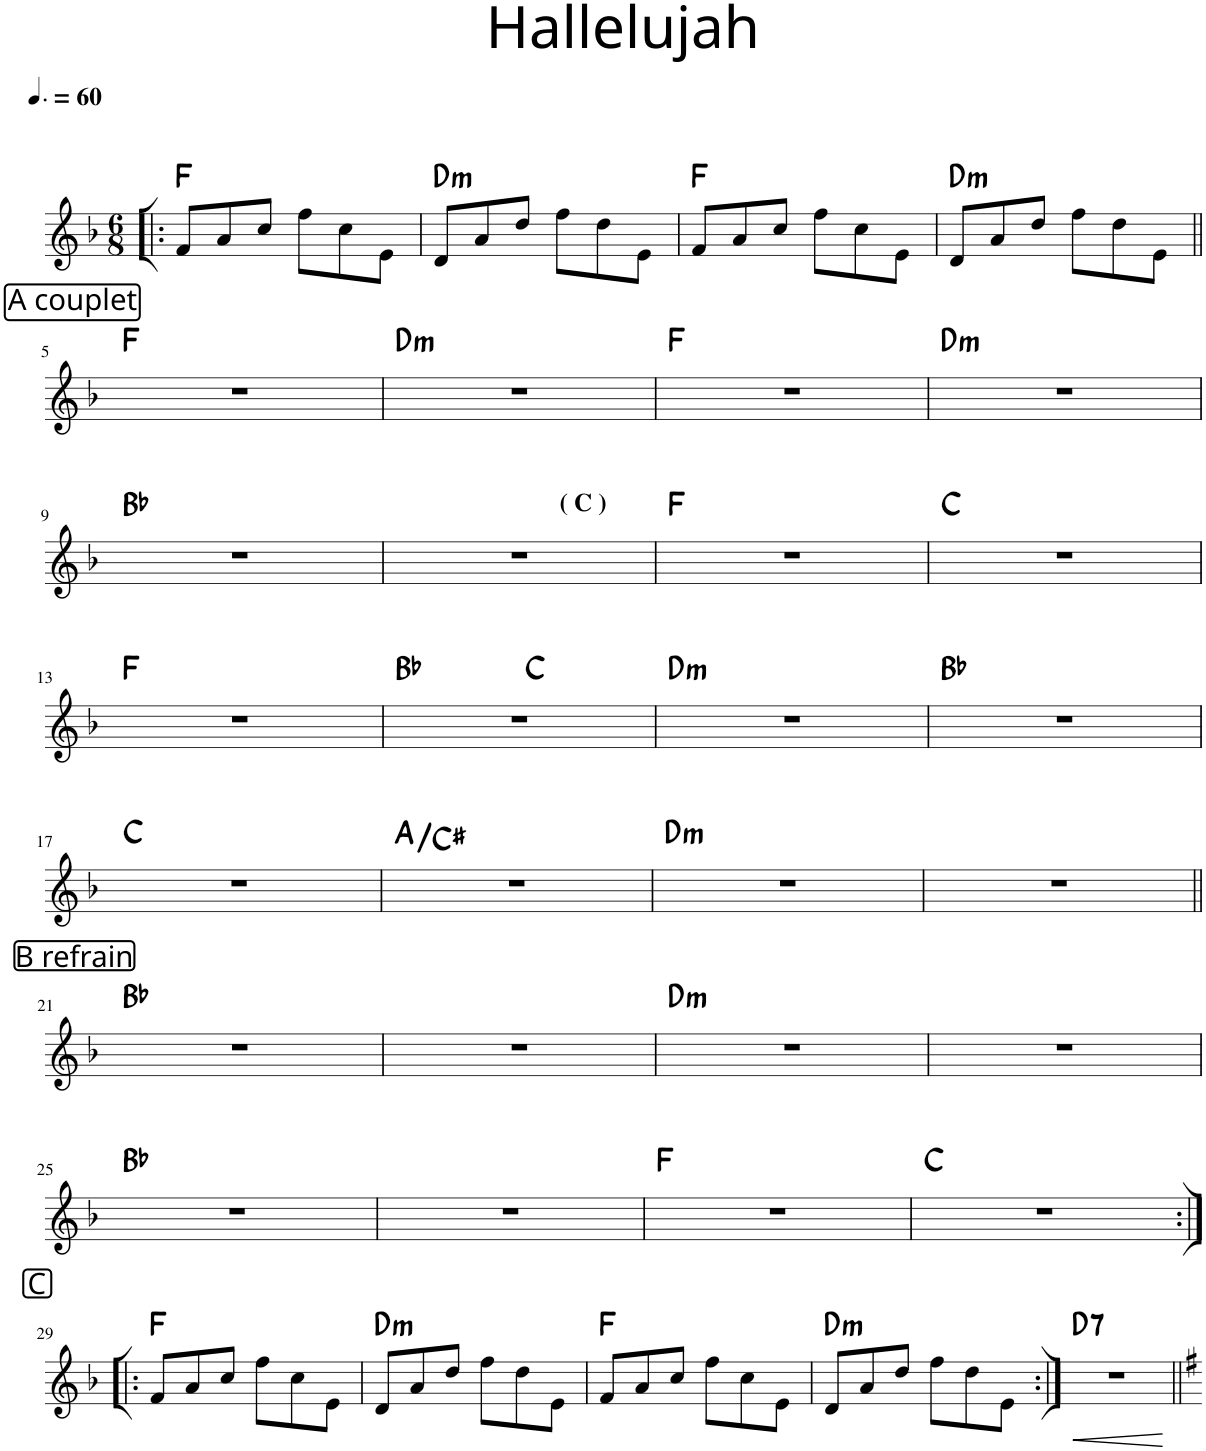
**kern	**dynam	**harte
*part1	*part1	*part1
*staff1	*staff1	*
*I"Piano	*	*
*I'Pno.	*	*
*clefG2	*	*
*k[b-]	*	*
*M6/8	*	*
*MM90	*	*
=1!|:	=1!|:	=1!|:
8f/L	.	F:maj
8a/	.	.
8cc/J	.	.
8ff\L	.	.
8cc\	.	.
8e\J	.	.
=2	=2	=2
!	!	!LO:H:kt=m
8d/L	.	D:min
8a/	.	.
8dd/J	.	.
8ff\L	.	.
8dd\	.	.
8e\J	.	.
=3	=3	=3
8f/L	.	F:maj
8a/	.	.
8cc/J	.	.
8ff\L	.	.
8cc\	.	.
8e\J	.	.
=4	=4	=4
!	!	!LO:H:kt=m
8d/L	.	D:min
8a/	.	.
8dd/J	.	.
8ff\L	.	.
8dd\	.	.
8e\J	.	.
!!LO:LB:g=z
!!LO:REH:place=s1:a:cj:fs=14:t=A couplet
=5||	=5||	=5||
2.r	.	F:maj
=6	=6	=6
!	!	!LO:H:kt=m
2.r	.	D:min
=7	=7	=7
2.r	.	F:maj
=8	=8	=8
!	!	!LO:H:kt=m
2.r	.	D:min
!!LO:LB:g=z
=9	=9	=9
2.r	.	Bb:maj
=10	=10	=10
!LO:TX:a:B:t=( C )	!	!
2.r	.	.
=11	=11	=11
2.r	.	F:maj
=12	=12	=12
2.r	.	C:maj
!!LO:LB:g=z
=13	=13	=13
2.r	.	F:maj
=14	=14	=14
*^	*	*
2.r	4.ryy	.	Bb:maj
.	4.ryy	.	C:maj
=15	=15	=15	=15
!	!	!	!LO:H:kt=m
*v	*v	*	*
2.r	.	D:min
=16	=16	=16
2.r	.	Bb:maj
!!LO:LB:g=z
=17	=17	=17
2.r	.	C:maj
=18	=18	=18
2.r	.	A:maj/3
=19	=19	=19
!	!	!LO:H:kt=m
2.r	.	D:min
=20	=20	=20
2.r	.	.
!!LO:LB:g=z
!!LO:REH:place=s1:a:cj:fs=14:t=B refrain
=21||	=21||	=21||
2.r	.	Bb:maj
=22	=22	=22
2.r	.	.
=23	=23	=23
!	!	!LO:H:kt=m
2.r	.	D:min
=24	=24	=24
2.r	.	.
!!LO:LB:g=z
=25	=25	=25
2.r	.	Bb:maj
=26	=26	=26
2.r	.	.
=27	=27	=27
2.r	.	F:maj
=28	=28	=28
2.r	.	C:maj
!!LO:LB:g=z
!!LO:REH:place=s1:a:cj:fs=14:t=C
=29:|!|:	=29:|!|:	=29:|!|:
8f/L	.	F:maj
8a/	.	.
8cc/J	.	.
8ff\L	.	.
8cc\	.	.
8e\J	.	.
=30	=30	=30
!	!	!LO:H:kt=m
8d/L	.	D:min
8a/	.	.
8dd/J	.	.
8ff\L	.	.
8dd\	.	.
8e\J	.	.
=31	=31	=31
8f/L	.	F:maj
8a/	.	.
8cc/J	.	.
8ff\L	.	.
8cc\	.	.
8e\J	.	.
=32	=32	=32
!	!	!LO:H:kt=m
8d/L	.	D:min
8a/	.	.
8dd/J	.	.
8ff\L	.	.
8dd\	.	.
8e\J	.	.
=33:|!	=33:|!	=33:|!
!	!LO:HP:b	!LO:H:kt=7
2.r	<	D:7
.	[	.
=||	=||	=||
*-	*-	*-
